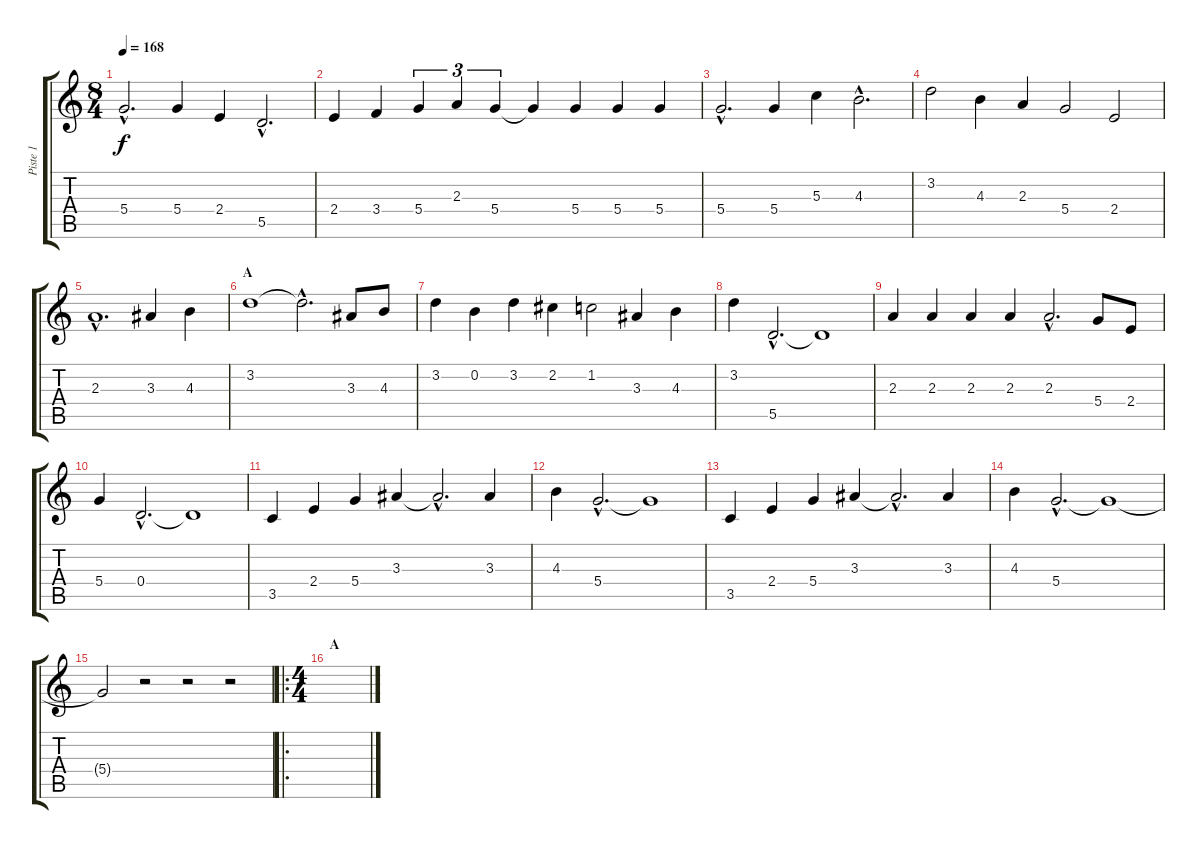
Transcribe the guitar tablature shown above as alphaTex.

\track ("Piste 1" "Piste 1") {instrument electricguitarjazz}
\staff {score tabs}
\tuning (E4 B3 G3 D3 A2 E2) {hide}
\ts (8 4)
\tempo 168
\clef g2
\ks c
5.4{hac}.2{d dy f} 5.4.4 2.4.4 5.5{hac}.2{d} |
2.4.4 3.4.4 5.4.4{tu (3 2)} 2.3.4{tu (3 2)} 5.4.4{tu (3 2)} 5.4{t}.4 5.4.4 5.4.4 5.4.4 |
5.4{hac}.2{d} 5.4.4 5.3.4 4.3{hac}.2{d} |
3.2.2 4.3.4 2.3.4 5.4.2 2.4.2 |
2.3{hac}.1{d} 3.3.4 4.3.4 |
\section ("" "A")
3.2.1 3.2{hac t}.2{d} 3.3.8 4.3.8 |
3.2.4 0.2.4 3.2.4 2.2.4 1.2.2 3.3.4 4.3.4 |
3.2.4 5.5{hac}.2{d} 5.5{t}.1 |
2.3.4 2.3.4 2.3.4 2.3.4 2.3{hac}.2{d} 5.4.8 2.4.8 |
5.4.4 0.4{hac}.2{d} 0.4{t}.1 |
3.5.4 2.4.4 5.4.4 3.3.4 3.3{hac t}.2{d} 3.3.4 |
4.3.4 5.4{hac}.2{d} 5.4{t}.1 |
3.5.4 2.4.4 5.4.4 3.3.4 3.3{hac t}.2{d} 3.3.4 |
4.3.4 5.4{hac}.2{d} 5.4{t}.1 |
5.4{t}.2 r.2 r.2 r.2 |
\ro
\ts (4 4)
\section ("" "A")
